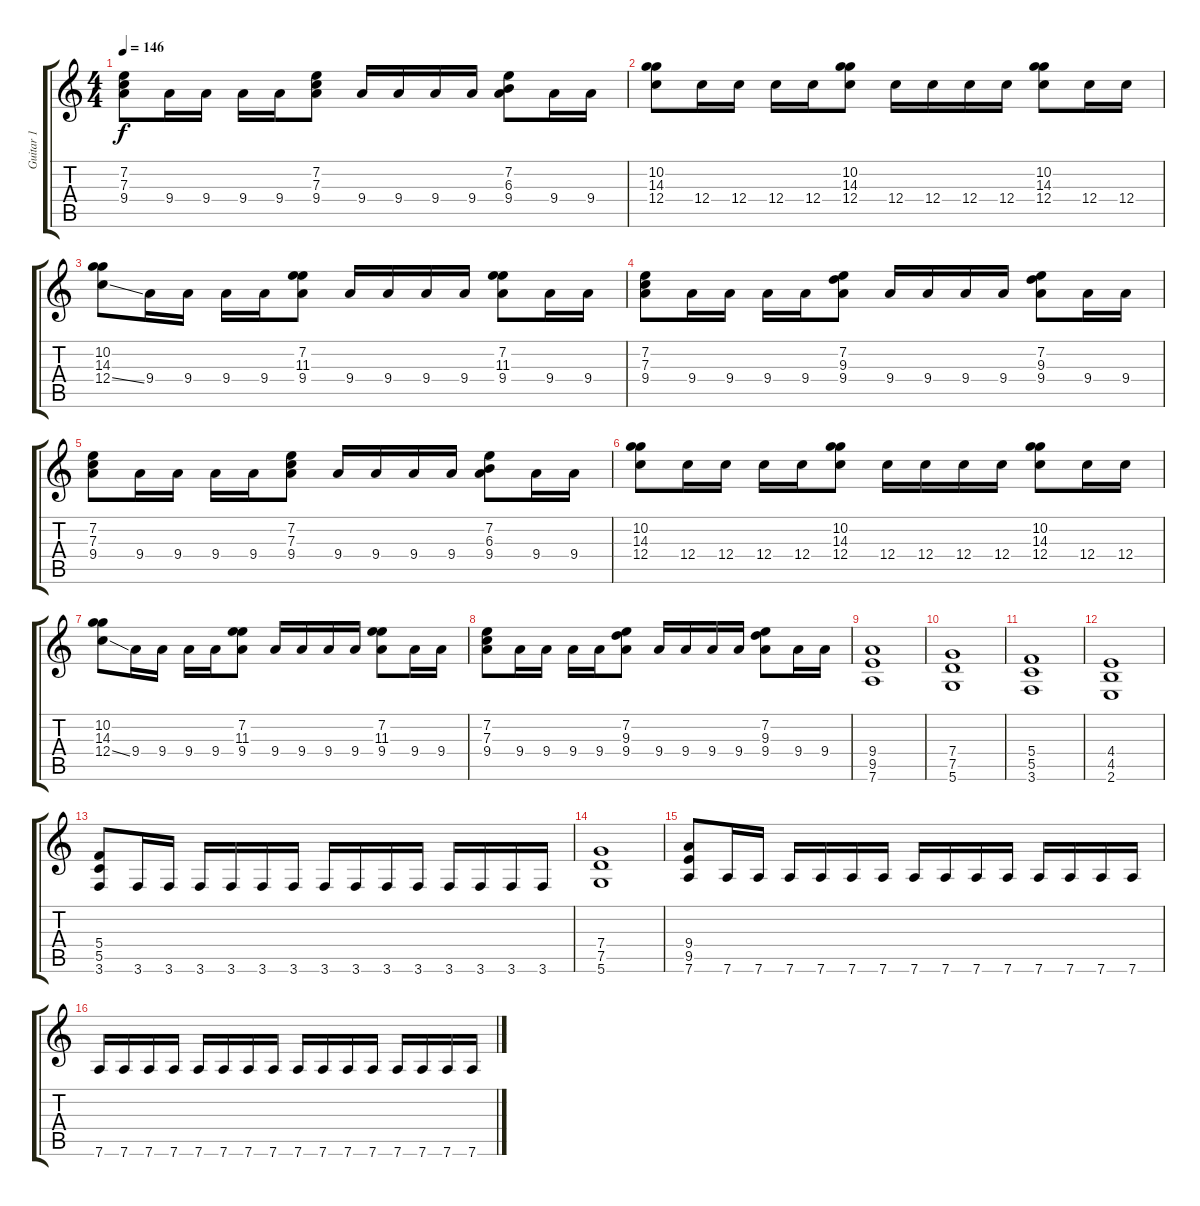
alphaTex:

\track ("Guitar 1" "Guitar 1") {instrument distortionguitar}
\staff {score tabs}
\tuning (D4 A3 F3 C3 G2 D2) {hide}
\ts (4 4)
\tempo 146
\clef g2
\ks c
(7.2 7.3 9.4).8{dy f} 9.4.16 9.4.16 9.4.16 9.4.16 (7.2 7.3 9.4).8 9.4.16 9.4.16 9.4.16 9.4.16 (7.2 6.3 9.4).8 9.4.16 9.4.16 |
(10.2 14.3 12.4).8 12.4.16 12.4.16 12.4.16 12.4.16 (10.2 14.3 12.4).8 12.4.16 12.4.16 12.4.16 12.4.16 (10.2 14.3 12.4).8 12.4.16 12.4.16 |
(10.2 14.3 12.4{ss}).8 9.4.16 9.4.16 9.4.16 9.4.16 (7.2 11.3 9.4).8 9.4.16 9.4.16 9.4.16 9.4.16 (7.2 11.3 9.4).8 9.4.16 9.4.16 |
(7.2 7.3 9.4).8 9.4.16 9.4.16 9.4.16 9.4.16 (7.2 9.3 9.4).8 9.4.16 9.4.16 9.4.16 9.4.16 (7.2 9.3 9.4).8 9.4.16 9.4.16 |
(7.2 7.3 9.4).8 9.4.16 9.4.16 9.4.16 9.4.16 (7.2 7.3 9.4).8 9.4.16 9.4.16 9.4.16 9.4.16 (7.2 6.3 9.4).8 9.4.16 9.4.16 |
(10.2 14.3 12.4).8 12.4.16 12.4.16 12.4.16 12.4.16 (10.2 14.3 12.4).8 12.4.16 12.4.16 12.4.16 12.4.16 (10.2 14.3 12.4).8 12.4.16 12.4.16 |
(10.2 14.3 12.4{ss}).8 9.4.16 9.4.16 9.4.16 9.4.16 (7.2 11.3 9.4).8 9.4.16 9.4.16 9.4.16 9.4.16 (7.2 11.3 9.4).8 9.4.16 9.4.16 |
(7.2 7.3 9.4).8 9.4.16 9.4.16 9.4.16 9.4.16 (7.2 9.3 9.4).8 9.4.16 9.4.16 9.4.16 9.4.16 (7.2 9.3 9.4).8 9.4.16 9.4.16 |
(9.4 9.5 7.6).1{instrument distortionguitar} |
(7.4 7.5 5.6).1 |
(5.4 5.5 3.6).1 |
(4.4 4.5 2.6).1 |
(5.4 5.5 3.6).8 3.6.16 3.6.16 3.6.16 3.6.16 3.6.16 3.6.16 3.6.16 3.6.16 3.6.16 3.6.16 3.6.16 3.6.16 3.6.16 3.6.16 |
(7.4 7.5 5.6).1 |
(9.4 9.5 7.6).8 7.6.16 7.6.16 7.6.16 7.6.16 7.6.16 7.6.16 7.6.16 7.6.16 7.6.16 7.6.16 7.6.16 7.6.16 7.6.16 7.6.16 |
7.6.16 7.6.16 7.6.16 7.6.16 7.6.16 7.6.16 7.6.16 7.6.16 7.6.16 7.6.16 7.6.16 7.6.16 7.6.16 7.6.16 7.6.16 7.6.16
